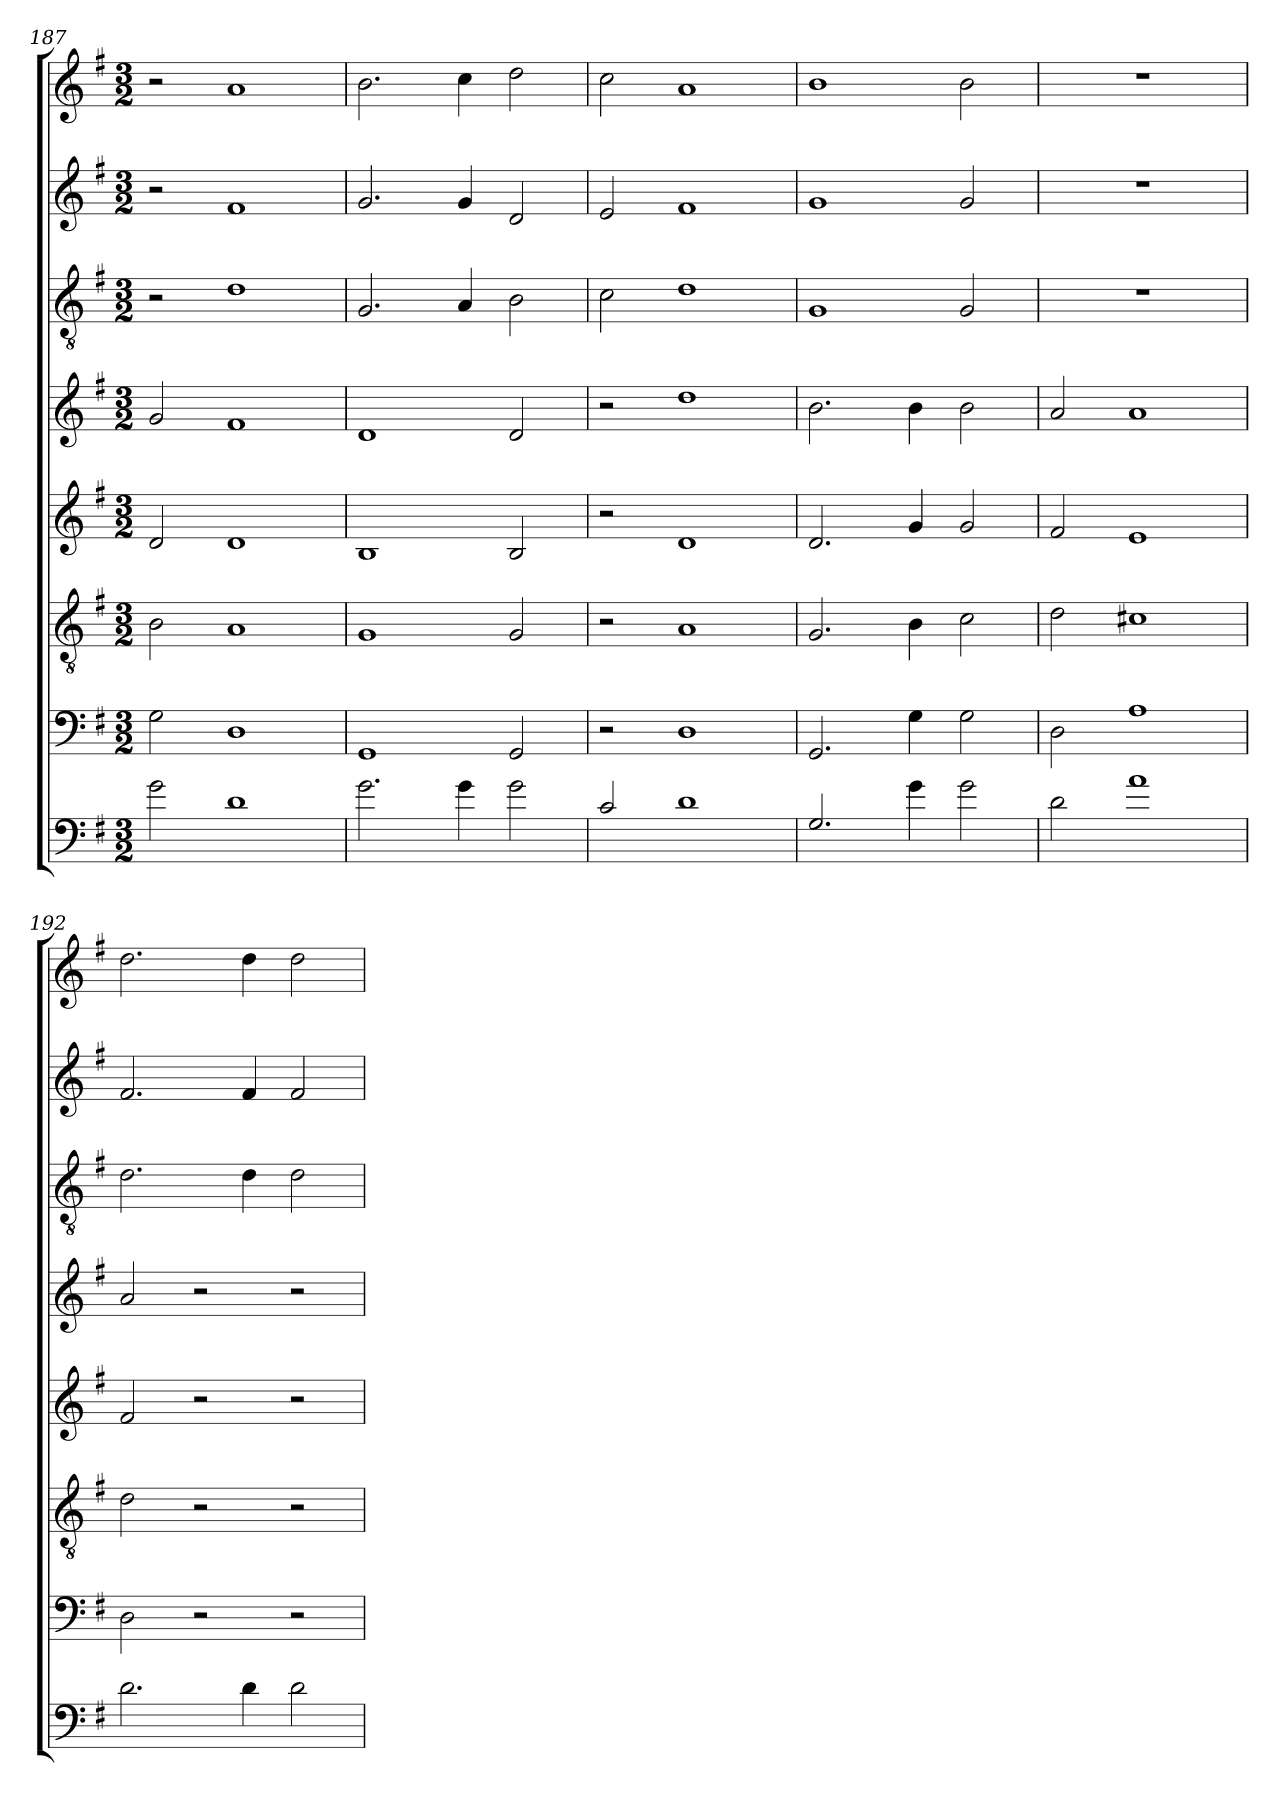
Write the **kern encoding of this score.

**kern	**kern	**kern	**kern	**kern	**kern	**kern	**kern
*part8	*part7	*part6	*part5	*part4	*part3	*part2	*part1
*staff8	*staff7	*staff6	*staff5	*staff4	*staff3	*staff2	*staff1
*clefF4	*clefF4	*clefGv2	*clefG2	*clefG2	*clefGv2	*clefG2	*clefG2
*ITrd7c12	*	*	*	*	*	*	*
*k[f#]	*k[f#]	*k[f#]	*k[f#]	*k[f#]	*k[f#]	*k[f#]	*k[f#]
*G:	*G:	*G:	*G:	*G:	*G:	*G:	*G:
*M3/2	*M3/2	*M3/2	*M3/2	*M3/2	*M3/2	*M3/2	*M3/2
=187	=187	=187	=187	=187	=187	=187	=187
2G\	2G\	2B\	2d/	2g/	2r	2r	2r
1D	1D	1A	1d	1f#	1d	1f#	1a
=188	=188	=188	=188	=188	=188	=188	=188
2.G\	1GG	1G	1B	1d	2.G/	2.g/	2.b\
4G\	.	.	.	.	4A/	4g/	4cc\
2G\	2GG/	2G/	2B/	2d/	2B\	2d/	2dd\
=189	=189	=189	=189	=189	=189	=189	=189
2C/	2r	2r	2r	2r	2c\	2e/	2cc\
1D	1D	1A	1d	1dd	1d	1f#	1a
=190	=190	=190	=190	=190	=190	=190	=190
2.GG/	2.GG/	2.G/	2.d/	2.b\	1G	1g	1b
4G\	4G\	4B\	4g/	4b\	.	.	.
2G\	2G\	2c\	2g/	2b\	2G/	2g/	2b\
=191	=191	=191	=191	=191	=191	=191	=191
!	!	!	!	!	!LO:N:vis=1	!LO:N:vis=1	!LO:N:vis=1
2D\	2D\	2d\	2f#/	2a/	1.r	1.r	1.r
1A	1A	1c#X	1e	1a	.	.	.
!!LO:LB:g=z
=192	=192	=192	=192	=192	=192	=192	=192
2.D\	2D\	2d\	2f#/	2a/	2.d\	2.f#/	2.dd\
.	2r	2r	2r	2r	.	.	.
4D\	.	.	.	.	4d\	4f#/	4dd\
2D\	2r	2r	2r	2r	2d\	2f#/	2dd\
=	=	=	=	=	=	=	=
*-	*-	*-	*-	*-	*-	*-	*-
